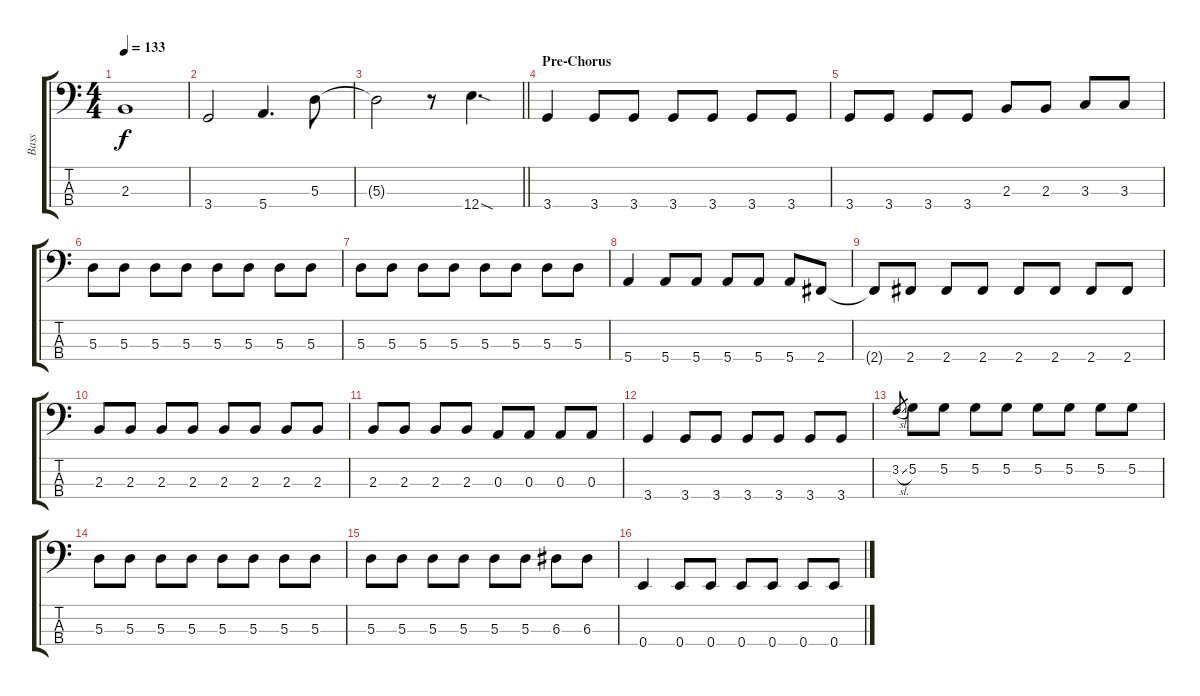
\track ("Bass" "Bass") {instrument electricbasspick}
\staff {score tabs}
\tuning (G2 D2 A1 E1) {hide}
\ts (4 4)
\tempo 133
\clef f4
\ks c
2.3.1{dy f} |
3.4.2 5.4.4{d} 5.3.8 |
\barLineRight lightlight
5.3{t}.2 r.8 12.4{sod}.4{d} |
\section ("" "Pre-Chorus")
3.4.4 3.4.8 3.4.8 3.4.8 3.4.8 3.4.8 3.4.8 |
3.4.8 3.4.8 3.4.8 3.4.8 2.3.8 2.3.8 3.3.8 3.3.8 |
5.3.8 5.3.8 5.3.8 5.3.8 5.3.8 5.3.8 5.3.8 5.3.8 |
5.3.8 5.3.8 5.3.8 5.3.8 5.3.8 5.3.8 5.3.8 5.3.8 |
5.4.4 5.4.8 5.4.8 5.4.8 5.4.8 5.4.8 2.4.8 |
2.4{t}.8 2.4.8 2.4.8 2.4.8 2.4.8 2.4.8 2.4.8 2.4.8 |
2.3.8 2.3.8 2.3.8 2.3.8 2.3.8 2.3.8 2.3.8 2.3.8 |
2.3.8 2.3.8 2.3.8 2.3.8 0.3.8 0.3.8 0.3.8 0.3.8 |
3.4.4 3.4.8 3.4.8 3.4.8 3.4.8 3.4.8 3.4.8 |
3.2{sl}.8{gr} 5.2.8 5.2.8 5.2.8 5.2.8 5.2.8 5.2.8 5.2.8 5.2.8 |
5.3.8 5.3.8 5.3.8 5.3.8 5.3.8 5.3.8 5.3.8 5.3.8 |
5.3.8 5.3.8 5.3.8 5.3.8 5.3.8 5.3.8 6.3.8 6.3.8 |
0.4.4 0.4.8 0.4.8 0.4.8 0.4.8 0.4.8 0.4.8
